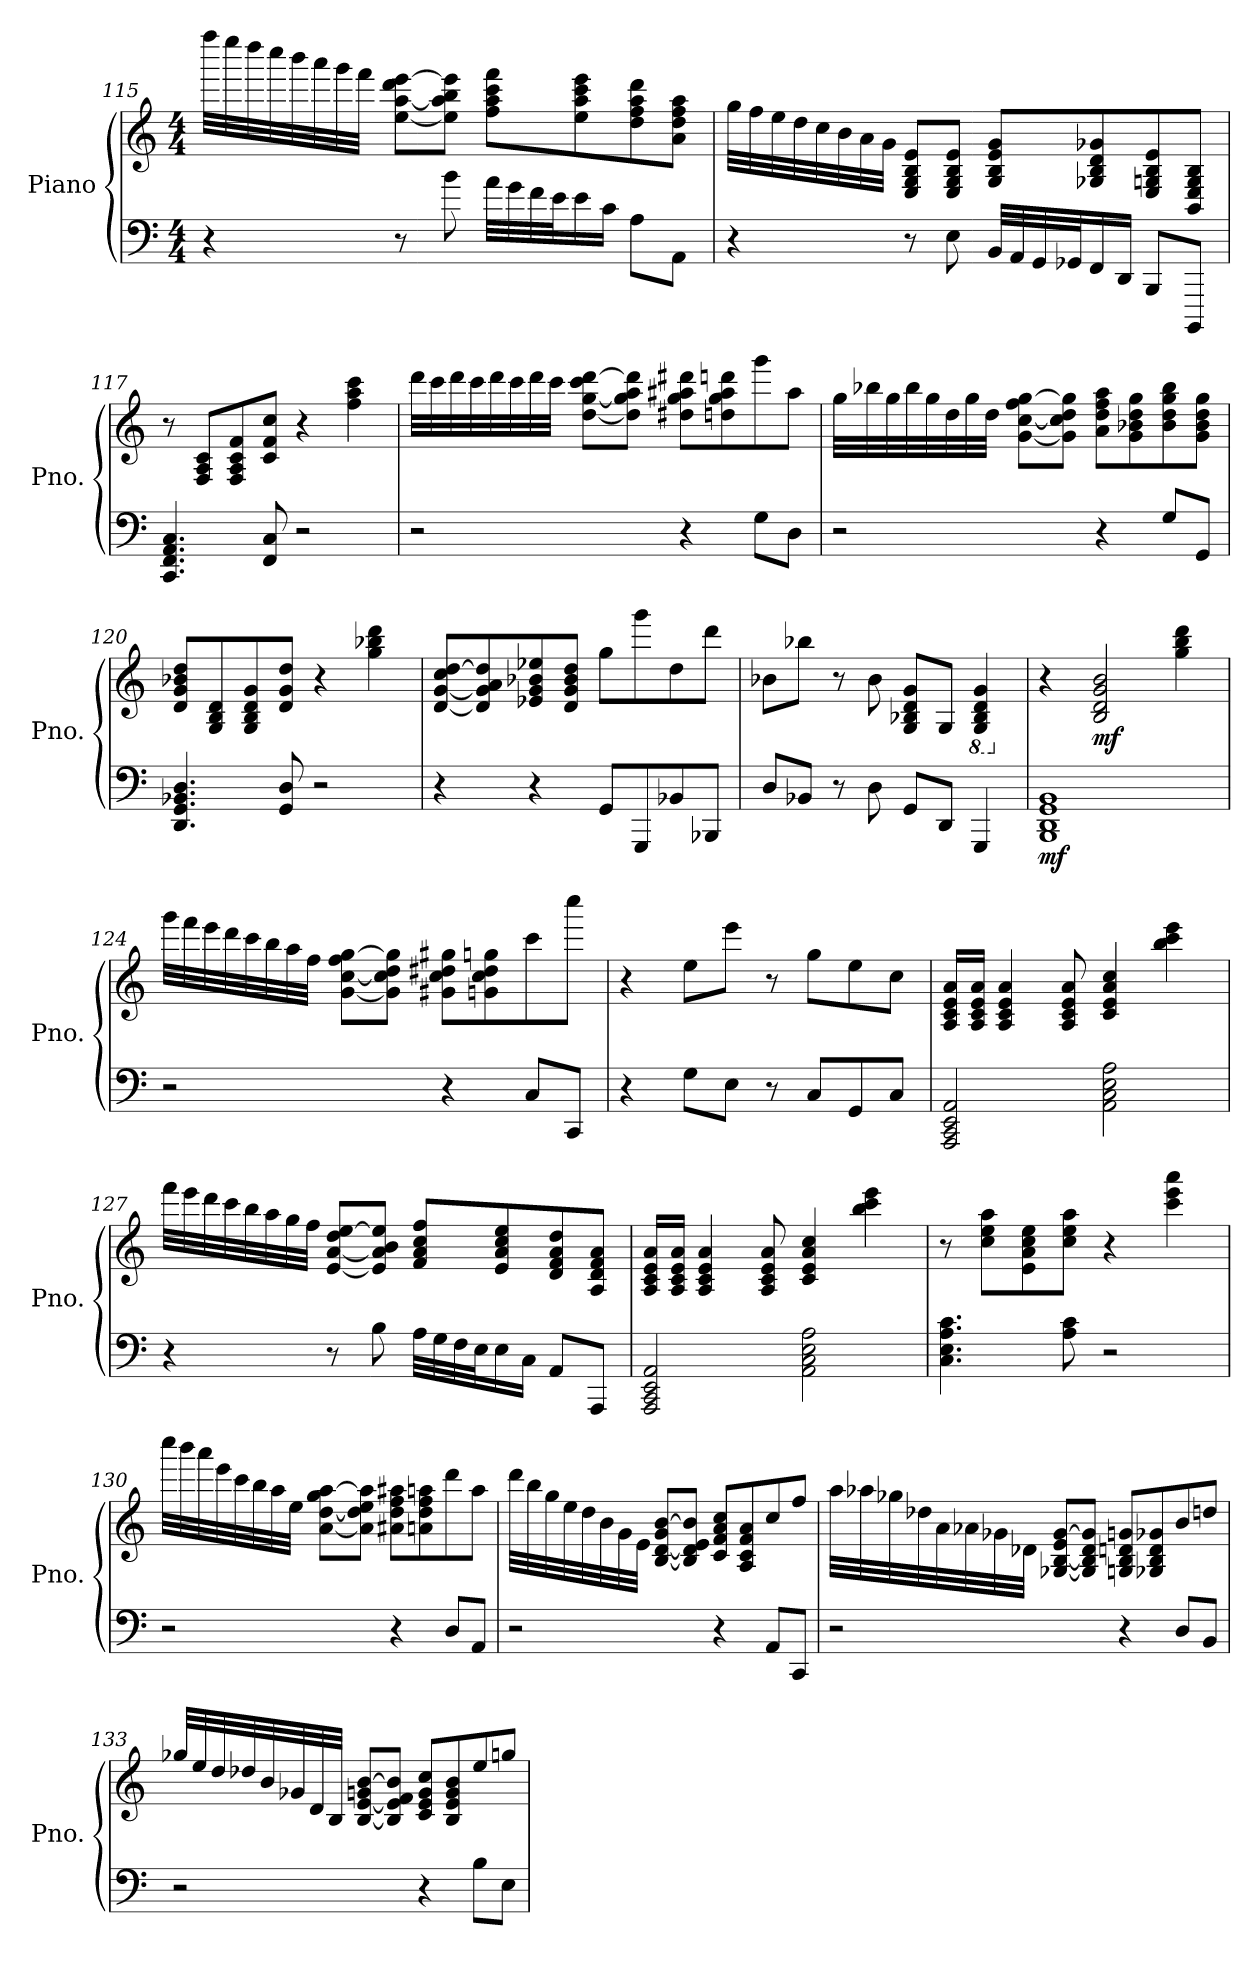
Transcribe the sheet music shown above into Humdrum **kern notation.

**kern	**kern	**dynam
*part1	*part1	*part1
*staff2	*staff1	*staff1/2
*I"Piano	*	*
*I'Pno.	*	*
*clefF4	*clefG2	*
*k[]	*k[]	*
*M4/4	*M4/4	*
=115	=115	=115
4r	32ffff\LLL	.
.	32eeee\	.
.	32dddd\	.
.	32cccc\	.
.	32bbb\	.
.	32aaa\	.
.	32ggg\	.
.	32fff\JJJ	.
8r	[8ee\ [8aa\ 8ddd\ [8eee\L	.
8b\	8ee\] 8aa\] 8bb\ 8eee\]J	.
32a\LLL	8ff\ 8aa\ 8ccc\ 8fff\L	.
32g\	.	.
32f\	.	.
32e\J	.	.
16e\	8ee\ 8aa\ 8ccc\ 8eee\	.
16c\JJ	.	.
8A\L	8dd\ 8ff\ 8aa\ 8ddd\	.
8AA\J	8a\ 8dd\ 8ff\ 8aa\J	.
!!LO:LB:g=z
=116	=116	=116
4r	32gg\LLL	.
.	32ff\	.
.	32ee\	.
.	32dd\	.
.	32cc\	.
.	32b\	.
.	32a\	.
.	32g\JJJ	.
8r	8E/ 8G/ 8B/ 8e/L	.
8E\	8E/ 8G/ 8B/ 8e/J	.
32BB/LLL	8G/ 8B/ 8e/ 8g/L	.
32AA/	.	.
32GG/	.	.
32GG-X/J	.	.
16FF/	8G-X/ 8B/ 8d/ 8g-X/	.
16DD/JJ	.	.
8BBB/L	8E/ 8Gn/ 8B/ 8e/	.
8BBBB/J	8BB/ 8E/ 8G/ 8B/J	.
=117	=117	=117
4.CC/ 4.FF/ 4.AA/ 4.C/	8r	.
.	8F/ 8A/ 8c/L	.
.	8F/ 8A/ 8c/ 8f/	.
8FF/ 8C/	8c/ 8f/ 8cc/J	.
2r	4r	.
.	4ff\ 4aa\ 4ccc\	.
!!LO:PB:g=z
=118	=118	=118
2r	32ddd\LLL	.
.	32ccc\	.
.	32ddd\	.
.	32ccc\	.
.	32ddd\	.
.	32ccc\	.
.	32ddd\	.
.	32ccc\JJJ	.
.	[8dd\ [8gg\ 8ccc\ [8ddd\L	.
.	8dd\] 8gg\] 8aa\ 8ddd\]J	.
4r	8dd#X\ 8gg\ 8aa#X\ 8ddd#X\L	.
.	8ddn\ 8gg\ 8aa#\ 8dddn\	.
8G\L	8ggg\	.
8D\J	8aa#\J	.
=119	=119	=119
2r	32gg\LLL	.
.	32bb-X\	.
.	32gg\	.
.	32bb-\	.
.	32gg\	.
.	32dd\	.
.	32gg\	.
.	32dd\JJJ	.
.	[8g\ [8cc\ 8ff\ [8gg\L	.
.	8g\] 8cc\] 8dd\ 8gg\]J	.
4r	8a\ 8dd\ 8ff\ 8aa\L	.
.	8g\ 8b-X\ 8dd\ 8gg\	.
8G/L	8b-\ 8dd\ 8gg\ 8bb-\	.
8GG/J	8g\ 8b-\ 8dd\ 8gg\J	.
!!LO:LB:g=z
=120	=120	=120
4.DD/ 4.GG/ 4.BB-X/ 4.D/	8d/ 8g/ 8b-X/ 8dd/L	.
.	8G/ 8B/ 8d/	.
.	8G/ 8B/ 8d/ 8g/	.
8GG/ 8D/	8d/ 8g/ 8dd/J	.
2r	4r	.
.	4gg\ 4bb-X\ 4ddd\	.
=121	=121	=121
4r	[8d/ [8g/ 8cc/ [8dd/L	.
.	8d/] 8g/] 8a/ 8dd/]	.
4r	8e-X/ 8g/ 8b-X/ 8ee-X/	.
.	8d/ 8g/ 8b-/ 8dd/J	.
8GG/L	8gg\L	.
8GGG/	8ggg\	.
8BB-X/	8dd\	.
8BBB-X/J	8ddd\J	.
=122	=122	=122
8D/L	8b-X\L	.
8BB-X/J	8bb-X\J	.
8r	8r	.
8D\	8b-\	.
8GG/L	8G/ 8B-X/ 8d/ 8g/L	.
8DD/J	8G/J	.
*	*8ba	*
4GGG/	4GG/ 4BB-/ 4D/ 4G/	.
=123	=123	=123
*	*X8ba	*
!	!	!LO:DY:b=2
1BBB 1DD 1GG 1BB	4r	mf
!	!	!LO:DY:b
.	2B/ 2d/ 2g/ 2b/	mf
.	4gg\ 4bb\ 4ddd\	.
!!LO:LB:g=z
=124	=124	=124
2r	32ggg\LLL	.
.	32fff\	.
.	32eee\	.
.	32ddd\	.
.	32ccc\	.
.	32bb\	.
.	32aa\	.
.	32ff\JJJ	.
.	[8g\ [8cc\ 8ff\ [8gg\L	.
.	8g\] 8cc\] 8dd\ 8gg\]J	.
4r	8g#X\ 8cc\ 8dd#X\ 8gg#X\L	.
.	8gn\ 8cc\ 8dd#\ 8ggn\	.
8C/L	8ccc\	.
8CC/J	8cccc\J	.
=125	=125	=125
4r	4r	.
8G\L	8ee\L	.
8E\J	8eee\J	.
8r	8r	.
8C/L	8gg\L	.
8GG/	8ee\	.
8C/J	8cc\J	.
=126	=126	=126
2AAA/ 2CC/ 2EE/ 2AA/	16A/ 16c/ 16e/ 16a/LL	.
.	16A/ 16c/ 16e/ 16a/JJ	.
.	4A/ 4c/ 4e/ 4a/	.
.	8A/ 8c/ 8e/ 8a/	.
2AA\ 2C\ 2E\ 2A\	4c/ 4e/ 4a/ 4cc/	.
.	4bb\ 4ccc\ 4eee\	.
!!LO:LB:g=z
=127	=127	=127
4r	32fff\LLL	.
.	32eee\	.
.	32ddd\	.
.	32ccc\	.
.	32bb\	.
.	32aa\	.
.	32gg\	.
.	32ff\JJJ	.
8r	[8e/ [8a/ 8dd/ [8ee/L	.
8B\	8e/] 8a/] 8b/ 8ee/]J	.
32A\LLL	8f/ 8a/ 8cc/ 8ff/L	.
32G\	.	.
32F\	.	.
32E\J	.	.
16E\	8e/ 8a/ 8cc/ 8ee/	.
16C\JJ	.	.
8AA/L	8d/ 8f/ 8a/ 8dd/	.
8AAA/J	8A/ 8d/ 8f/ 8a/J	.
=128	=128	=128
2AAA/ 2CC/ 2EE/ 2AA/	16A/ 16c/ 16e/ 16a/LL	.
.	16A/ 16c/ 16e/ 16a/JJ	.
.	4A/ 4c/ 4e/ 4a/	.
.	8A/ 8c/ 8e/ 8a/	.
2AA\ 2C\ 2E\ 2A\	4c/ 4e/ 4a/ 4cc/	.
.	4bb\ 4ccc\ 4eee\	.
=129	=129	=129
4.C\ 4.E\ 4.A\ 4.c\	8r	.
.	8cc\ 8ee\ 8aa\L	.
.	8e\ 8a\ 8cc\ 8ee\	.
8A\ 8c\	8cc\ 8ee\ 8aa\J	.
2r	4r	.
.	4ccc\ 4eee\ 4aaa\	.
!!LO:LB:g=z
=130	=130	=130
2r	32cccc\LLL	.
.	32bbb\	.
.	32aaa\	.
.	32eee\	.
.	32ccc\	.
.	32bb\	.
.	32aa\	.
.	32ee\JJJ	.
.	[8a\ [8dd\ 8gg\ [8aa\L	.
.	8a\] 8dd\] 8ee\ 8aa\]J	.
4r	8a#X\ 8dd\ 8ff\ 8aa#X\L	.
.	8an\ 8dd\ 8ff\ 8aan\	.
8D/L	8ddd\	.
8AA/J	8aa\J	.
=131	=131	=131
2r	32ddd\LLL	.
.	32bb\	.
.	32gg\	.
.	32ee\	.
.	32dd\	.
.	32b\	.
.	32g\	.
.	32e\JJJ	.
.	[8B/ [8d/ 8g/ [8b/L	.
.	8B/] 8d/] 8e/ 8b/]J	.
4r	8c/ 8f/ 8a/ 8cc/L	.
.	8A/ 8c/ 8f/ 8a/	.
8AA/L	8cc/	.
8CC/J	8ff/J	.
!!LO:LB:g=z
=132	=132	=132
2r	32aa\LLL	.
.	32aa-X\	.
.	32gg-X\	.
.	32dd-X\	.
.	32a\	.
.	32a-X\	.
.	32g-X\	.
.	32d-X\JJJ	.
.	[8G-X/ [8B/ 8e/ [8g-/L	.
.	8G-/] 8B/] 8d-/ 8g-/]J	.
4r	8Gn/ 8B/ 8dn/ 8gn/L	.
.	8G-X/ 8B/ 8d/ 8g-X/	.
8D/L	8b/	.
8BB/J	8ddn/J	.
=133	=133	=133
2r	32gg-X/LLL	.
.	32ee/	.
.	32dd/	.
.	32dd-X/	.
.	32b/	.
.	32g-X/	.
.	32d/	.
.	32B/JJJ	.
.	[8B/ [8e/ 8gn/ [8b/L	.
.	8B/] 8e/] 8f/ 8b/]J	.
4r	8c/ 8e/ 8g/ 8cc/L	.
.	8B/ 8e/ 8g/ 8b/	.
8B\L	8ee/	.
8E\J	8ggn/J	.
=	=	=
*-	*-	*-
